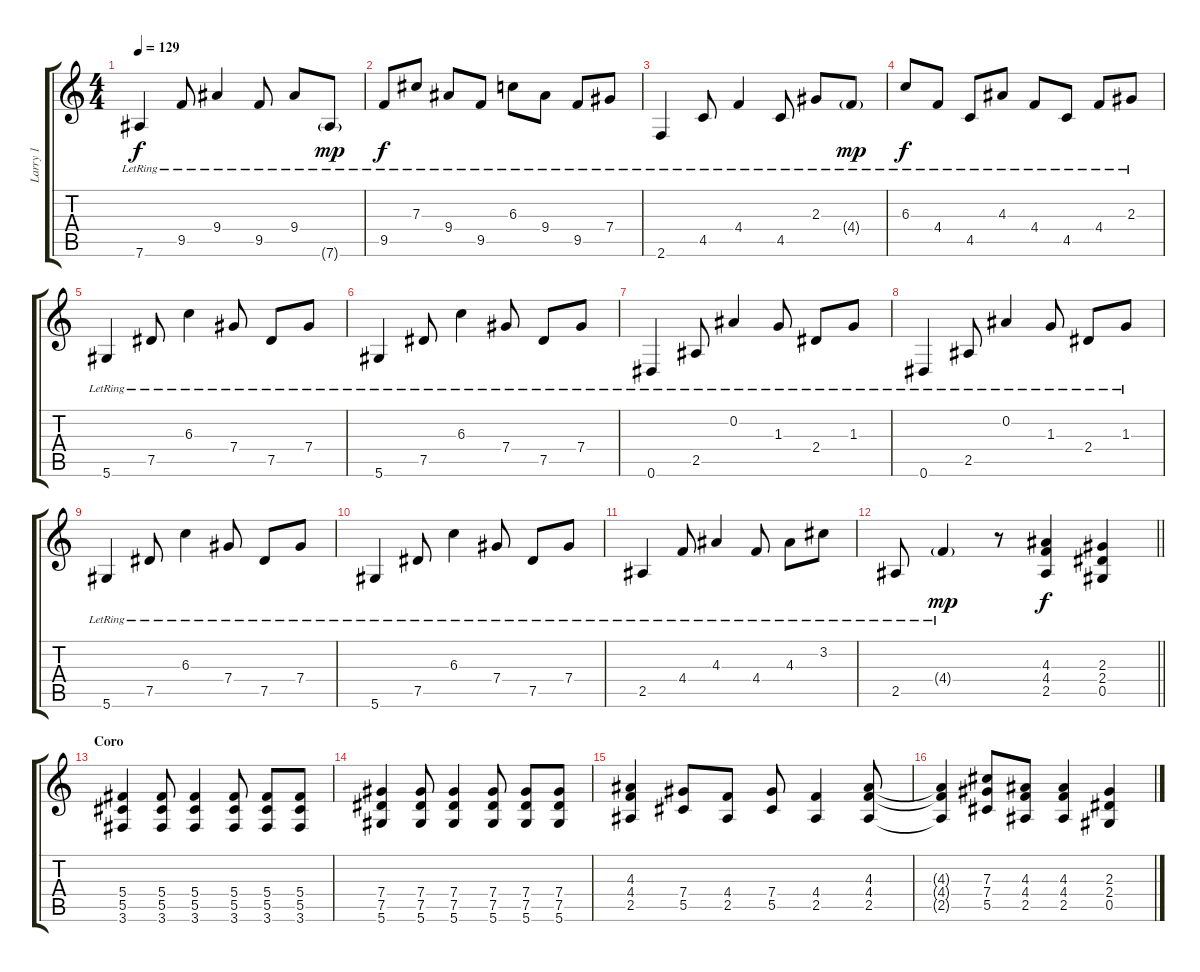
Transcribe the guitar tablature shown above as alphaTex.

\track ("Larry 1" "Larry 1") {instrument distortionguitar}
\staff {score tabs}
\tuning (Eb4 Bb3 Gb3 Db3 Ab2 Eb2) {hide}
\ts (4 4)
\tempo 129
\clef g2
\ks c
7.6{lr}.4{dy f instrument electricguitarclean} 9.5{lr}.8 9.4{lr}.4 9.5{lr}.8 9.4{lr}.8 7.6{g lr}.8{dy mp} |
9.5{lr}.8{dy f} 7.3{lr}.8 9.4{lr}.8 9.5{lr}.8 6.3{lr}.8 9.4{lr}.8 9.5{lr}.8 7.4{lr}.8 |
2.6{lr}.4 4.5{lr}.8 4.4{lr}.4 4.5{lr}.8 2.3{lr}.8 4.4{g lr}.8{dy mp} |
6.3{lr}.8{dy f} 4.4{lr}.8 4.5{lr}.8 4.3{lr}.8 4.4{lr}.8 4.5{lr}.8 4.4{lr}.8 2.3{lr}.8 |
5.6{lr}.4 7.5{lr}.8 6.3{lr}.4 7.4{lr}.8 7.5{lr}.8 7.4{lr}.8 |
5.6{lr}.4 7.5{lr}.8 6.3{lr}.4 7.4{lr}.8 7.5{lr}.8 7.4{lr}.8 |
0.6{lr}.4 2.5{lr}.8 0.2{lr}.4 1.3{lr}.8 2.4{lr}.8 1.3{lr}.8 |
0.6{lr}.4 2.5{lr}.8 0.2{lr}.4 1.3{lr}.8 2.4{lr}.8 1.3{lr}.8 |
5.6{lr}.4 7.5{lr}.8 6.3{lr}.4 7.4{lr}.8 7.5{lr}.8 7.4{lr}.8 |
5.6{lr}.4 7.5{lr}.8 6.3{lr}.4 7.4{lr}.8 7.5{lr}.8 7.4{lr}.8 |
2.5{lr}.4 4.4{lr}.8 4.3{lr}.4 4.4{lr}.8 4.3{lr}.8 3.2{lr}.8 |
\barLineRight lightlight
2.5{lr}.8 4.4{g lr}.4{dy mp} r.8{instrument distortionguitar} (4.3 4.4 2.5).4{dy f} (2.3 2.4 0.5).4 |
\section ("" "Coro")
(5.4 5.5 3.6).4 (5.4 5.5 3.6).8 (5.4 5.5 3.6).4 (5.4 5.5 3.6).8 (5.4 5.5 3.6).8 (5.4 5.5 3.6).8 |
(7.4 7.5 5.6).4 (7.4 7.5 5.6).8 (7.4 7.5 5.6).4 (7.4 7.5 5.6).8 (7.4 7.5 5.6).8 (7.4 7.5 5.6).8 |
(4.3 4.4 2.5).4 (7.4 5.5).8 (4.4 2.5).8 (7.4 5.5).8 (4.4 2.5).4 (4.3 4.4 2.5).8 |
(4.3{t} 4.4{t} 2.5{t}).4 (7.3 7.4 5.5).8 (4.3 4.4 2.5).8 (4.3 4.4 2.5).4 (2.3 2.4 0.5).4
